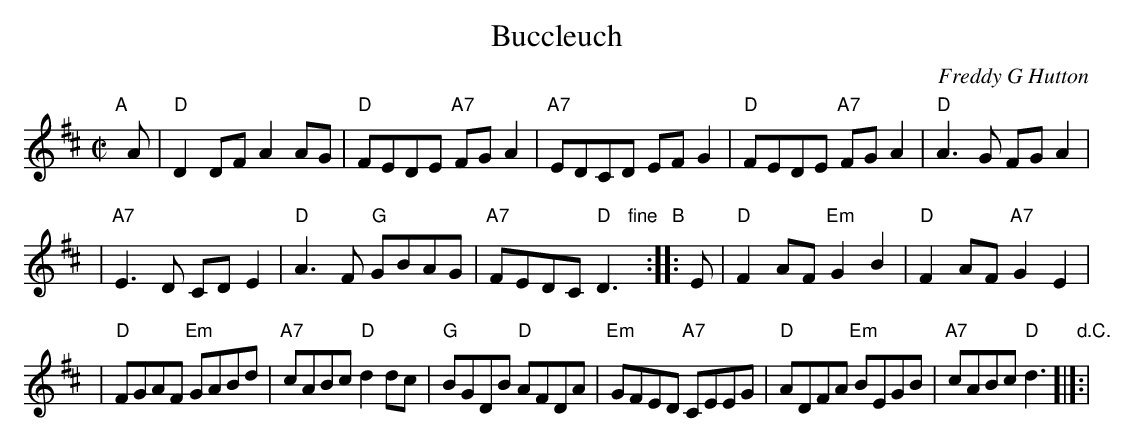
X:1
T: Buccleuch
C: Freddy G Hutton
M: C|
L: 1/8
K: D
"A"[|]\
A \
| "D"D2DF A2AG | "D"FEDE "A7"FGA2 | "A7"EDCD EFG2 | "D"FEDE "A7"FGA2 | "D"A3G FGA2 |
| "A7"E3D CDE2 | "D"A3F "G"GBAG | "A7"FEDC "D"D3 "fine"[|] "B":: E | "D"F2AF "Em"G2B2 | "D"F2AF "A7"G2E2 |
| "D"FGAF "Em"GABd | "A7"cABc "D"d2dc | "G"BGDB "D"AFDA | "Em"GFED "A7"CEEG | "D"ADFA "Em"BEGB | "A7"cABc "D"d3 "d.C."[|]:|
